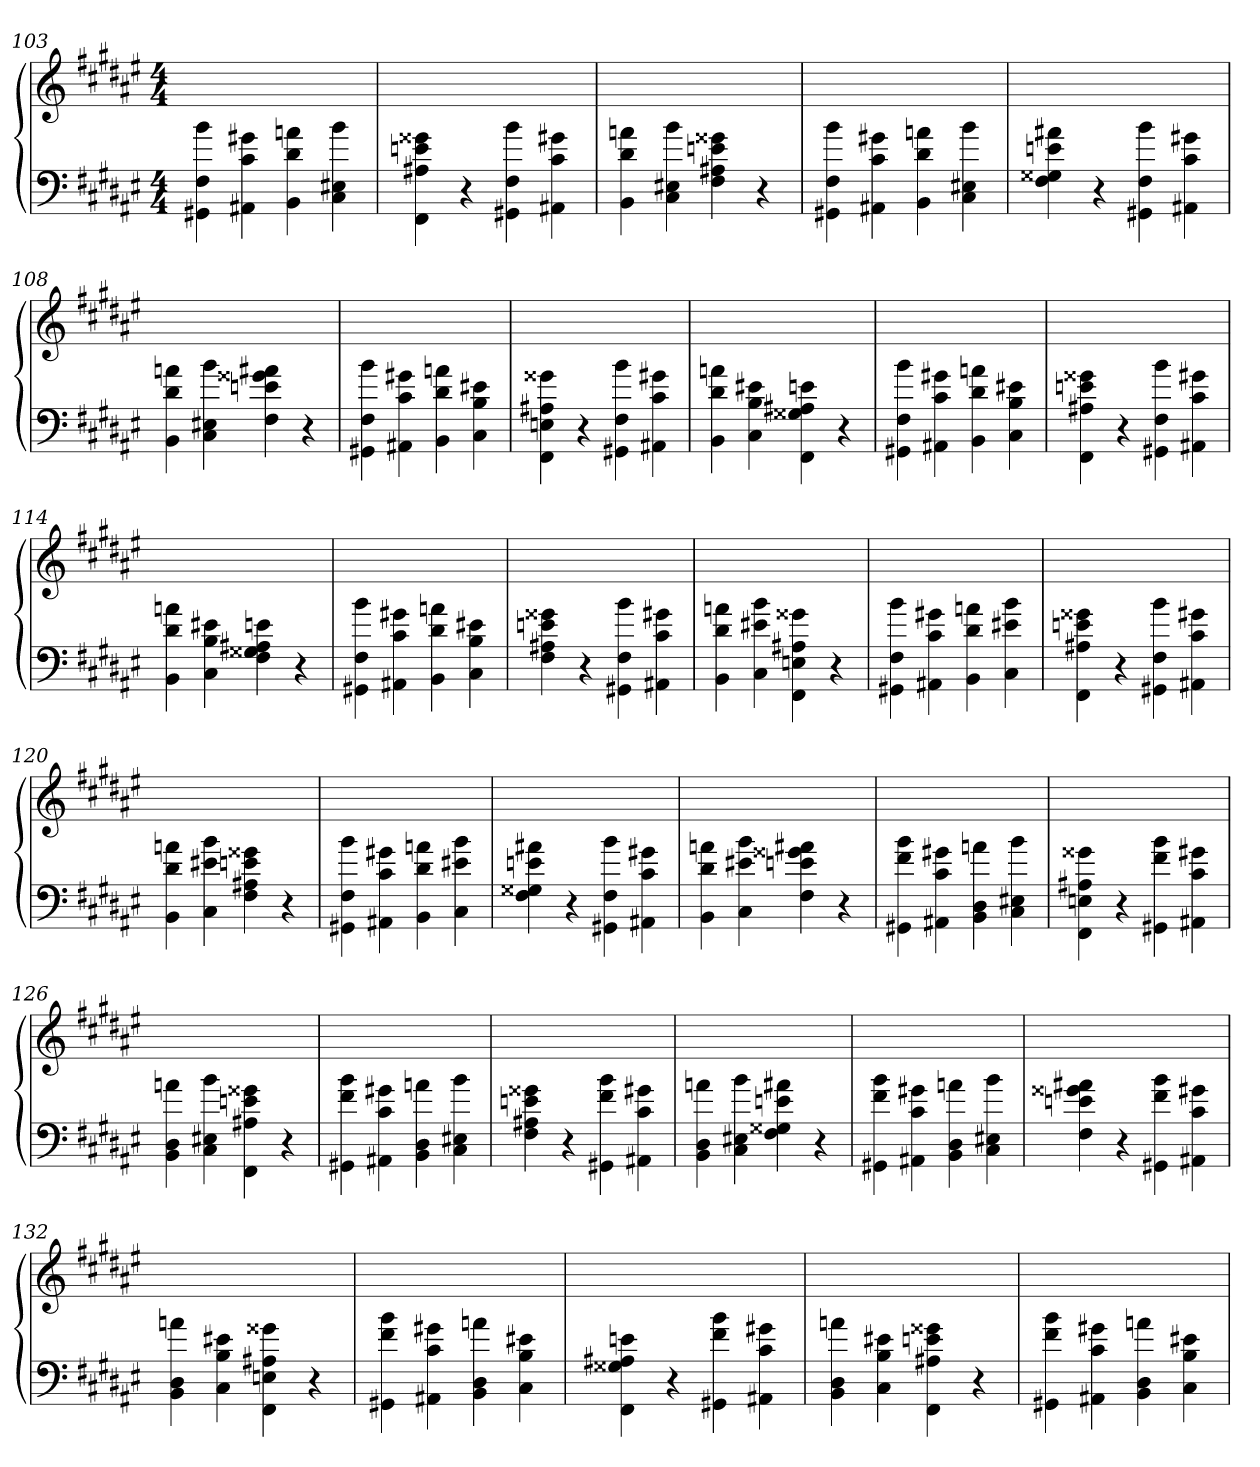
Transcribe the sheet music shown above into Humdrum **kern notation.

**kern	**kern
*part2	*part1
*staff2	*staff1
*clefF4	*clefG2
*k[f#c#g#d#a#e#]	*k[f#c#g#d#a#e#]
*F#:	*F#:
*M4/4	*M4/4
=103	=103
4GG#X 4F# 4b	1ryy
4AA#X 4c# 4g#X	.
4BB 4d# 4an	.
4C# 4E#X 4b	.
=104	=104
4FF# 4A#X 4en 4g##X	1ryy
4r	.
4GG#X 4F# 4b	.
4AA#X 4c# 4g#X	.
=105	=105
4BB 4d# 4an	1ryy
4C# 4E#X 4b	.
4F# 4A#X 4en 4g##X	.
4r	.
=106	=106
4GG#X 4F# 4b	1ryy
4AA#X 4c# 4g#X	.
4BB 4d# 4an	.
4C# 4E#X 4b	.
=107	=107
4F# 4G##X 4en 4a#X	1ryy
4r	.
4GG#X 4F# 4b	.
4AA#X 4c# 4g#X	.
=108	=108
4BB 4d# 4an	1ryy
4C# 4E#X 4b	.
4F# 4en 4g##X 4a#X	.
4r	.
=109	=109
4GG#X 4F# 4b	1ryy
4AA#X 4c# 4g#X	.
4BB 4d# 4an	.
4C# 4B 4e#X	.
=110	=110
4FF# 4En 4A#X 4g##X	1ryy
4r	.
4GG#X 4F# 4b	.
4AA#X 4c# 4g#X	.
=111	=111
4BB 4d# 4an	1ryy
4C# 4B 4e#X	.
4FF# 4G##X 4A#X 4en	.
4r	.
=112	=112
4GG#X 4F# 4b	1ryy
4AA#X 4c# 4g#X	.
4BB 4d# 4an	.
4C# 4B 4e#X	.
=113	=113
4FF# 4A#X 4en 4g##X	1ryy
4r	.
4GG#X 4F# 4b	.
4AA#X 4c# 4g#X	.
=114	=114
4BB 4d# 4an	1ryy
4C# 4B 4e#X	.
4F# 4G##X 4A#X 4en	.
4r	.
=115	=115
4GG#X 4F# 4b	1ryy
4AA#X 4c# 4g#X	.
4BB 4d# 4an	.
4C# 4B 4e#X	.
=116	=116
4F# 4A#X 4en 4g##X	1ryy
4r	.
4GG#X 4F# 4b	.
4AA#X 4c# 4g#X	.
=117	=117
4BB 4d# 4an	1ryy
4C# 4e#X 4b	.
4FF# 4En 4A#X 4g##X	.
4r	.
=118	=118
4GG#X 4F# 4b	1ryy
4AA#X 4c# 4g#X	.
4BB 4d# 4an	.
4C# 4e#X 4b	.
=119	=119
4FF# 4A#X 4en 4g##X	1ryy
4r	.
4GG#X 4F# 4b	.
4AA#X 4c# 4g#X	.
=120	=120
4BB 4d# 4an	1ryy
4C# 4e#X 4b	.
4F# 4A#X 4en 4g##X	.
4r	.
=121	=121
4GG#X 4F# 4b	1ryy
4AA#X 4c# 4g#X	.
4BB 4d# 4an	.
4C# 4e#X 4b	.
=122	=122
4F# 4G##X 4en 4a#X	1ryy
4r	.
4GG#X 4F# 4b	.
4AA#X 4c# 4g#X	.
=123	=123
4BB 4d# 4an	1ryy
4C# 4e#X 4b	.
4F# 4en 4g##X 4a#X	.
4r	.
=124	=124
4GG#X 4f# 4b	1ryy
4AA#X 4c# 4g#X	.
4BB 4D# 4an	.
4C# 4E#X 4b	.
=125	=125
4FF# 4En 4A#X 4g##X	1ryy
4r	.
4GG#X 4f# 4b	.
4AA#X 4c# 4g#X	.
=126	=126
4BB 4D# 4an	1ryy
4C# 4E#X 4b	.
4FF# 4A#X 4en 4g##X	.
4r	.
=127	=127
4GG#X 4f# 4b	1ryy
4AA#X 4c# 4g#X	.
4BB 4D# 4an	.
4C# 4E#X 4b	.
=128	=128
4F# 4A#X 4en 4g##X	1ryy
4r	.
4GG#X 4f# 4b	.
4AA#X 4c# 4g#X	.
=129	=129
4BB 4D# 4an	1ryy
4C# 4E#X 4b	.
4F# 4G##X 4en 4a#X	.
4r	.
=130	=130
4GG#X 4f# 4b	1ryy
4AA#X 4c# 4g#X	.
4BB 4D# 4an	.
4C# 4E#X 4b	.
=131	=131
4F# 4en 4g##X 4a#X	1ryy
4r	.
4GG#X 4f# 4b	.
4AA#X 4c# 4g#X	.
=132	=132
4BB 4D# 4an	1ryy
4C# 4B 4e#X	.
4FF# 4En 4A#X 4g##X	.
4r	.
=133	=133
4GG#X 4f# 4b	1ryy
4AA#X 4c# 4g#X	.
4BB 4D# 4an	.
4C# 4B 4e#X	.
=134	=134
4FF# 4G##X 4A#X 4en	1ryy
4r	.
4GG#X 4f# 4b	.
4AA#X 4c# 4g#X	.
=135	=135
4BB 4D# 4an	1ryy
4C# 4B 4e#X	.
4FF# 4A#X 4en 4g##X	.
4r	.
=136	=136
4GG#X 4f# 4b	1ryy
4AA#X 4c# 4g#X	.
4BB 4D# 4an	.
4C# 4B 4e#X	.
=	=
*-	*-
